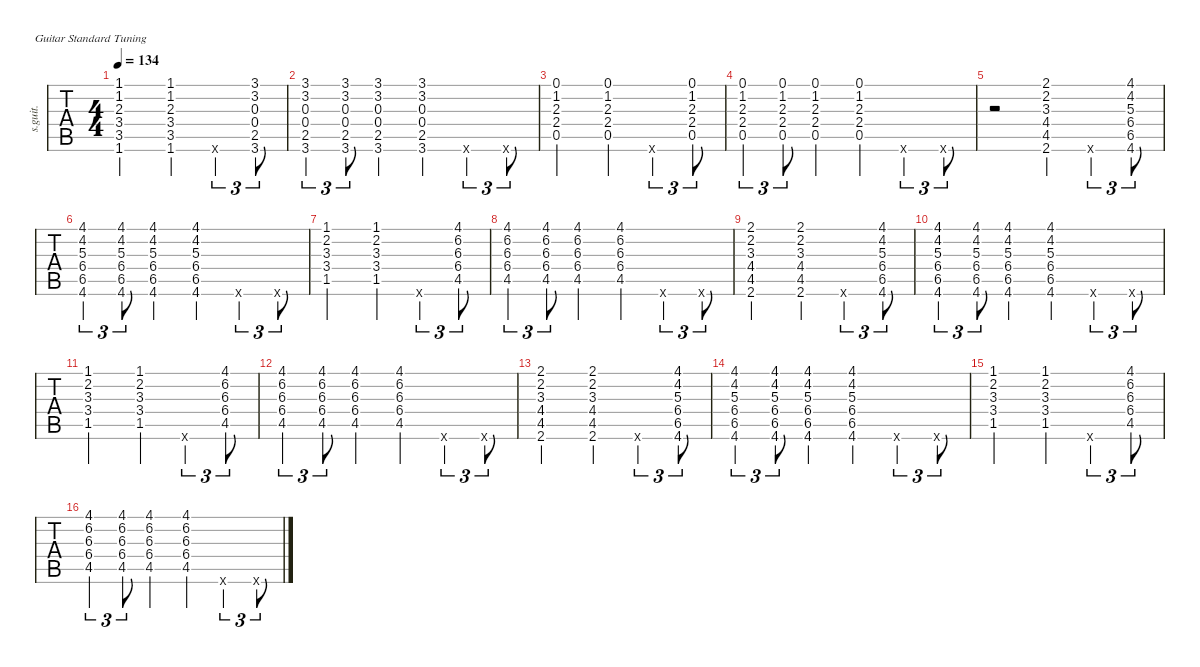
\defaultSystemsLayout 4
\hideDynamics
\bracketExtendMode nobrackets
\track ("Steel Guitar" "s.guit.") {instrument acousticguitarsteel}
\staff {tabs}
\tuning (E4 B3 G3 D3 A2 E2)
\ts (4 4)
\tempo 134
\clef g2
\ks c
(1.6 3.5 3.4 2.3 1.2 1.1).2{dy mf} (1.6 3.5 3.4 2.3 1.2 1.1).4 0.6{x}.4{tu (3 2)} (3.6 2.5 0.4 0.3 3.2 3.1).8{tu (3 2)} |
(3.1 3.2 0.3 0.4 2.5 3.6).4{tu (3 2)} (3.1 3.2 0.3 0.4 2.5 3.6).8{tu (3 2)} (3.1 3.2 0.3 0.4 2.5 3.6).4 (3.1 3.2 0.3 0.4 2.5 3.6).4 0.6{x}.4{tu (3 2)} 0.6{x}.8{tu (3 2)} |
(0.1 1.2 2.3 2.4 0.5).2 (0.1 1.2 2.3 2.4 0.5).4 0.6{x}.4{tu (3 2)} (0.5 2.4 2.3 1.2 0.1).8{tu (3 2)} |
(0.1 1.2 2.3 2.4 0.5).4{tu (3 2)} (0.5 2.4 2.3 1.2 0.1).8{tu (3 2)} (0.1 1.2 2.3 2.4 0.5).4 (0.1 1.2 2.3 2.4 0.5).4 0.6{x}.4{tu (3 2)} 0.6{x}.8{tu (3 2)} |
r.2 (2.6{acc #} 4.5{acc #} 4.4{acc #} 3.3{acc #} 2.2{acc #} 2.1{acc #}).4 0.6{x}.4{tu (3 2)} (4.6{acc #} 6.5{acc #} 6.4{acc #} 5.3 4.2{acc #} 4.1{acc #}).8{tu (3 2)} |
(4.6{acc #} 6.5{acc #} 6.4{acc #} 5.3 4.2{acc #} 4.1{acc #}).4{tu (3 2)} (4.6{acc #} 6.5{acc #} 6.4{acc #} 5.3 4.2{acc #} 4.1{acc #}).8{tu (3 2)} (4.6{acc #} 6.5{acc #} 6.4{acc #} 5.3 4.2{acc #} 4.1{acc #}).4 (4.6{acc #} 6.5{acc #} 6.4{acc #} 5.3 4.2{acc #} 4.1{acc #}).4 0.6{x}.4{tu (3 2)} 0.6{x}.8{tu (3 2)} |
(1.1 2.2{acc #} 3.3{acc #} 3.4 1.5{acc #}).2 (1.1 2.2{acc #} 3.3{acc #} 3.4 1.5{acc #}).4 0.6{x}.4{tu (3 2)} (4.5{acc #} 6.4{acc #} 6.3{acc #} 6.2 4.1{acc #}).8{tu (3 2)} |
(4.5{acc #} 6.4{acc #} 6.3{acc #} 6.2 4.1{acc #}).4{tu (3 2)} (4.5{acc #} 6.4{acc #} 6.3{acc #} 6.2 4.1{acc #}).8{tu (3 2)} (4.5{acc #} 6.4{acc #} 6.3{acc #} 6.2 4.1{acc #}).4 (4.5{acc #} 6.4{acc #} 6.3{acc #} 6.2 4.1{acc #}).4 0.6{x}.4{tu (3 2)} 0.6{x}.8{tu (3 2)} |
(2.1{acc #} 2.2{acc #} 3.3{acc #} 4.5{acc #} 4.4{acc #} 2.6{acc #}).2 (2.1{acc #} 2.2{acc #} 3.3{acc #} 4.5{acc #} 4.4{acc #} 2.6{acc #}).4 0.6{x}.4{tu (3 2)} (4.6{acc #} 6.5{acc #} 6.4{acc #} 5.3 4.2{acc #} 4.1{acc #}).8{tu (3 2)} |
(4.6{acc #} 6.5{acc #} 6.4{acc #} 5.3 4.2{acc #} 4.1{acc #}).4{tu (3 2)} (4.6{acc #} 6.5{acc #} 6.4{acc #} 5.3 4.2{acc #} 4.1{acc #}).8{tu (3 2)} (4.6{acc #} 6.5{acc #} 6.4{acc #} 5.3 4.2{acc #} 4.1{acc #}).4 (4.6{acc #} 6.5{acc #} 6.4{acc #} 5.3 4.2{acc #} 4.1{acc #}).4 0.6{x}.4{tu (3 2)} 0.6{x}.8{tu (3 2)} |
(1.1 2.2{acc #} 3.3{acc #} 3.4 1.5{acc #}).2 (1.1 2.2{acc #} 3.3{acc #} 3.4 1.5{acc #}).4 0.6{x}.4{tu (3 2)} (4.5{acc #} 6.4{acc #} 6.3{acc #} 6.2 4.1{acc #}).8{tu (3 2)} |
(4.5{acc #} 6.4{acc #} 6.3{acc #} 6.2 4.1{acc #}).4{tu (3 2)} (4.5{acc #} 6.4{acc #} 6.3{acc #} 6.2 4.1{acc #}).8{tu (3 2)} (4.5{acc #} 6.4{acc #} 6.3{acc #} 6.2 4.1{acc #}).4 (4.5{acc #} 6.4{acc #} 6.3{acc #} 6.2 4.1{acc #}).4 0.6{x}.4{tu (3 2)} 0.6{x}.8{tu (3 2)} |
(2.1{acc #} 2.2{acc #} 3.3{acc #} 4.4{acc #} 4.5{acc #} 2.6{acc #}).2 (2.1{acc #} 2.2{acc #} 3.3{acc #} 4.4{acc #} 4.5{acc #} 2.6{acc #}).4 0.6{x}.4{tu (3 2)} (4.6{acc #} 6.5{acc #} 6.4{acc #} 5.3 4.2{acc #} 4.1{acc #}).8{tu (3 2)} |
(4.6{acc #} 6.5{acc #} 6.4{acc #} 5.3 4.2{acc #} 4.1{acc #}).4{tu (3 2)} (4.6{acc #} 6.5{acc #} 6.4{acc #} 5.3 4.2{acc #} 4.1{acc #}).8{tu (3 2)} (4.6{acc #} 6.5{acc #} 6.4{acc #} 5.3 4.2{acc #} 4.1{acc #}).4 (4.6{acc #} 6.5{acc #} 6.4{acc #} 5.3 4.2{acc #} 4.1{acc #}).4 0.6{x}.4{tu (3 2)} 0.6{x}.8{tu (3 2)} |
(1.1 2.2{acc #} 3.3{acc #} 3.4 1.5{acc #}).2 (1.1 2.2{acc #} 3.3{acc #} 3.4 1.5{acc #}).4 0.6{x}.4{tu (3 2)} (4.5{acc #} 6.4{acc #} 6.3{acc #} 6.2 4.1{acc #}).8{tu (3 2)} |
(4.5{acc #} 6.4{acc #} 6.3{acc #} 6.2 4.1{acc #}).4{tu (3 2)} (4.5{acc #} 6.4{acc #} 6.3{acc #} 6.2 4.1{acc #}).8{tu (3 2)} (4.5{acc #} 6.4{acc #} 6.3{acc #} 6.2 4.1{acc #}).4 (4.5{acc #} 6.4{acc #} 6.3{acc #} 6.2 4.1{acc #}).4 0.6{x}.4{tu (3 2)} 0.6{x}.8{tu (3 2)}
